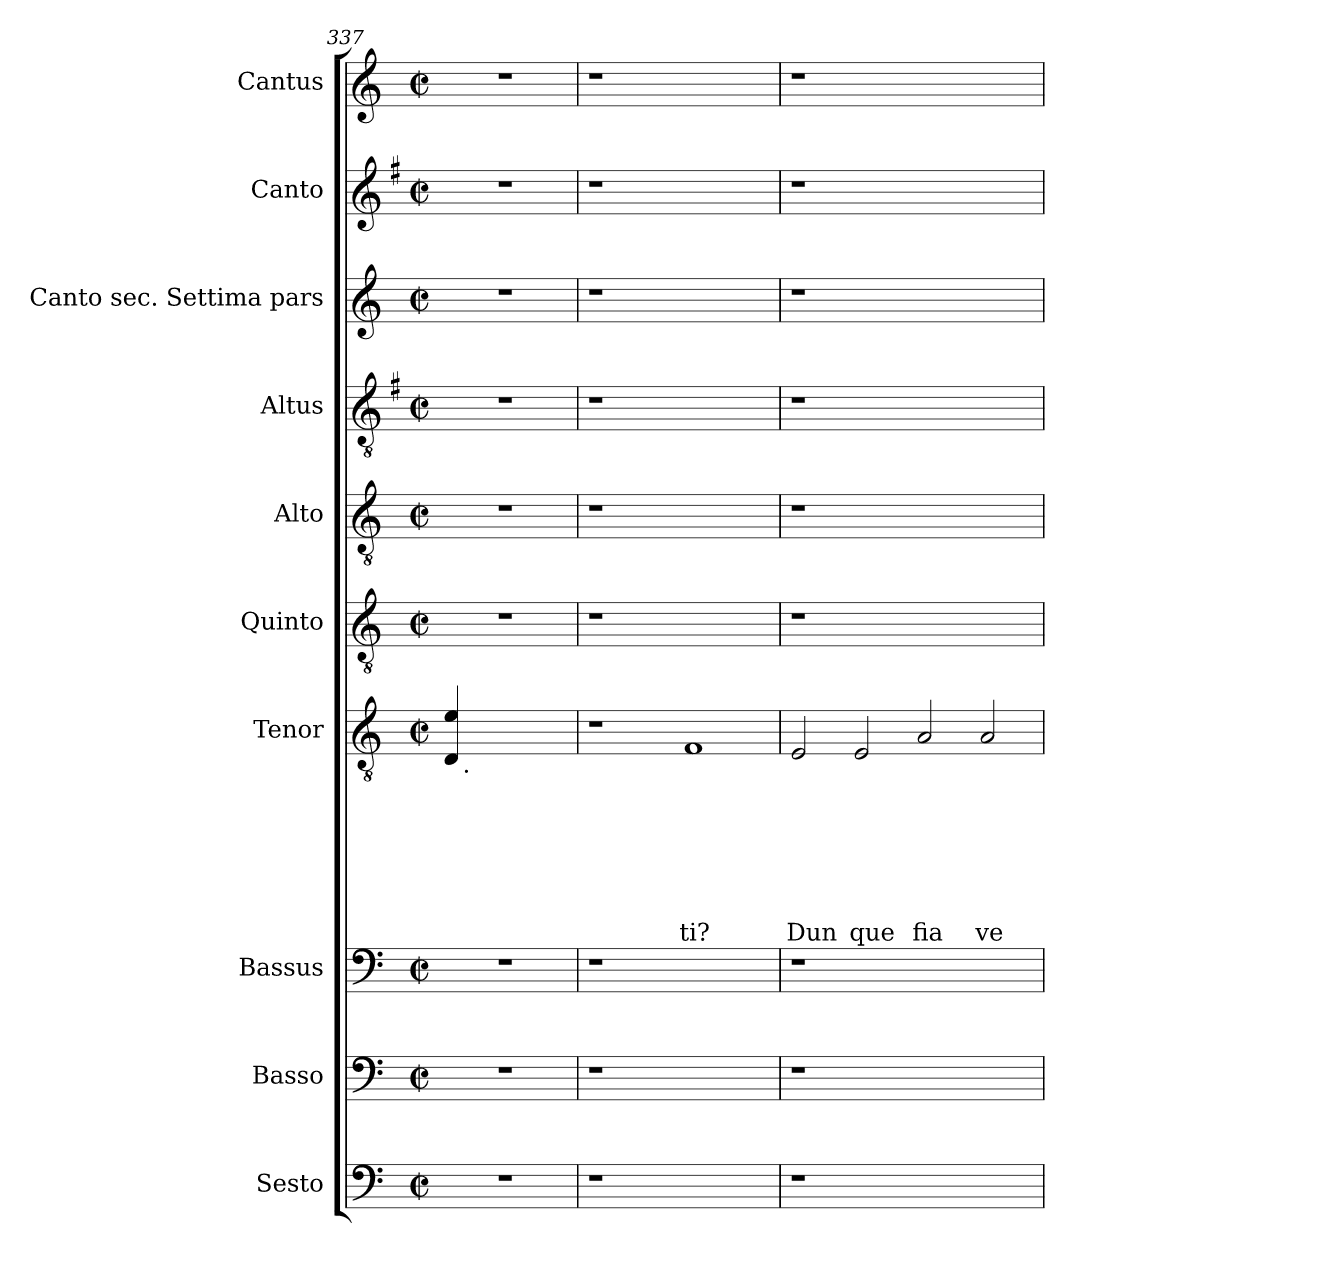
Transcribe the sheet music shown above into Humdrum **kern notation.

**kern	**kern	**kern	**kern	**text	**text	**text	**text	**text	**text	**text	**kern	**kern	**kern	**kern	**kern	**kern
*part10	*part9	*part8	*part7	*part7	*part7	*part7	*part7	*part7	*part7	*part7	*part6	*part5	*part4	*part3	*part2	*part1
*staff10	*staff9	*staff8	*staff7	*staff7	*staff7	*staff7	*staff7	*staff7	*staff7	*staff7	*staff6	*staff5	*staff4	*staff3	*staff2	*staff1
*I"Sesto	*I"Basso	*I"Bassus	*I"Tenor	*	*	*	*	*	*	*	*I"Quinto	*I"Alto	*I"Altus	*I"Canto sec. Settima pars	*I"Canto	*I"Cantus
*I'Sesto	*I'Basso	*I'Bassus	*I'Tenor	*	*	*	*	*	*	*	*I'Quinto	*I'Alto	*I'Altus	*I'Canto sec. Settima pars	*I'Canto	*I'Cantus
!!LO:PB:g=z
*clefF4	*clefF4	*clefF4	*clefGv2	*	*	*	*	*	*	*	*clefGv2	*clefGv2	*clefGv2	*clefG2	*clefG2	*clefG2
*k[]	*k[]	*k[]	*k[]	*	*	*	*	*	*	*	*k[]	*k[]	*k[f#]	*k[]	*k[f#]	*k[]
*C:	*C:	*C:	*C:	*	*	*	*	*	*	*	*C:	*C:	*G:	*C:	*G:	*C:
*M2/2	*M2/2	*M2/2	*M2/2	*	*	*	*	*	*	*	*M2/2	*M2/2	*M2/2	*M2/2	*M2/2	*M2/2
*met(c|)	*met(c|)	*met(c|)	*met(c|)	*	*	*	*	*	*	*	*met(c|)	*met(c|)	*met(c|)	*met(c|)	*met(c|)	*met(c|)
=337	=337	=337	=337	=337	=337	=337	=337	=337	=337	=337	=337	=337	=337	=337	=337	=337
*	*	*	*^	*	*	*	*	*	*	*	*	*	*	*	*	*
1r	1r	1r	4D/ 4e/	16ryy	.	.	.	.	.	.	.	1r	1r	1r	1r	1r	1r
!	!	!	!	!LO:TX:b:t=.	!	!	!	!	!	!	!	!	!	!	!	!	!
.	.	.	.	2...ryy	.	.	.	.	.	.	.	.	.	.	.	.	.
.	.	.	2.ryy	.	.	.	.	.	.	.	.	.	.	.	.	.	.
*	*	*	*v	*v	*	*	*	*	*	*	*	*	*	*	*	*	*
=338	=338	=338	=338	=338	=338	=338	=338	=338	=338	=338	=338	=338	=338	=338	=338	=338
1r	1r	1r	1r	.	.	.	.	.	.	.	1r	1r	1r	1r	1r	1r
!	!	!	!	!	!	!	!	!	!	!LO:LY:b	!	!	!	!	!	!
1ryy	1ryy	1ryy	1F	.	.	.	.	.	.	ti?	1ryy	1ryy	1ryy	1ryy	1ryy	1ryy
=339	=339	=339	=339	=339	=339	=339	=339	=339	=339	=339	=339	=339	=339	=339	=339	=339
!	!	!	!	!	!	!	!	!	!	!LO:LY:b	!	!	!	!	!	!
1r	1r	1r	2E/	.	.	.	.	.	.	Dun	1r	1r	1r	1r	1r	1r
!	!	!	!	!	!	!	!	!	!	!LO:LY:b	!	!	!	!	!	!
.	.	.	2E/	.	.	.	.	.	.	que	.	.	.	.	.	.
!	!	!	!	!	!	!	!	!	!	!LO:LY:b	!	!	!	!	!	!
1ryy	1ryy	1ryy	2A/	.	.	.	.	.	.	fia	1ryy	1ryy	1ryy	1ryy	1ryy	1ryy
!	!	!	!	!	!	!	!	!	!	!LO:LY:b	!	!	!	!	!	!
.	.	.	2A/	.	.	.	.	.	.	ve	.	.	.	.	.	.
=	=	=	=	=	=	=	=	=	=	=	=	=	=	=	=	=
*-	*-	*-	*-	*-	*-	*-	*-	*-	*-	*-	*-	*-	*-	*-	*-	*-
